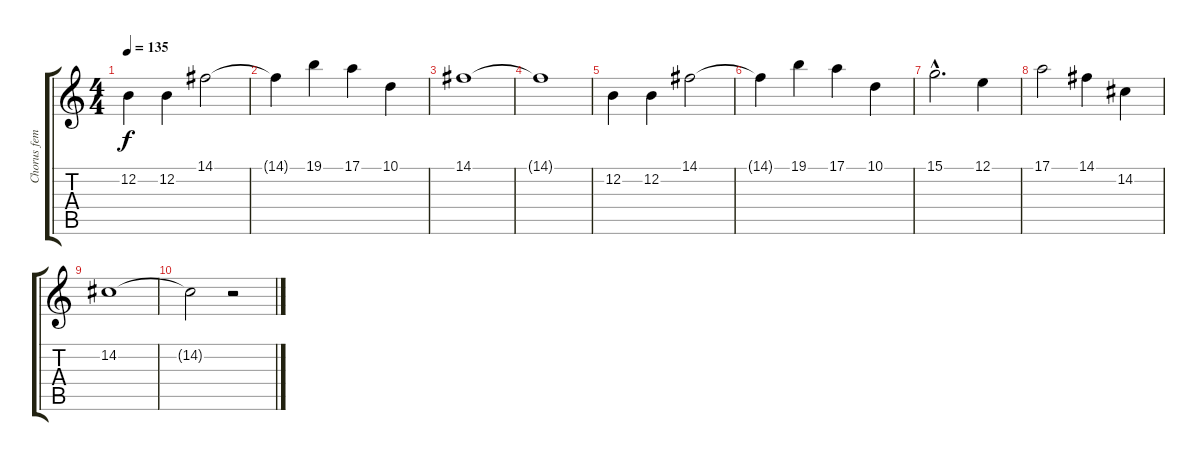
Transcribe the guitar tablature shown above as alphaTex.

\track ("Chorus female Voice" "Chorus fem") {instrument stringensemble1}
\staff {score tabs}
\tuning (E4 B3 G3 D3 A2 E2) {hide}
\ts (4 4)
\tempo 135
\clef g2
\ks c
12.2.4{dy f} 12.2.4 14.1.2 |
14.1{t}.4 19.1.4 17.1.4 10.1.4 |
14.1.1 |
14.1{t}.1 |
12.2.4 12.2.4 14.1.2 |
14.1{t}.4 19.1.4 17.1.4 10.1.4 |
15.1{hac}.2{d} 12.1.4 |
17.1.2 14.1.4 14.2.4 |
14.2.1 |
14.2{t}.2 r.2
